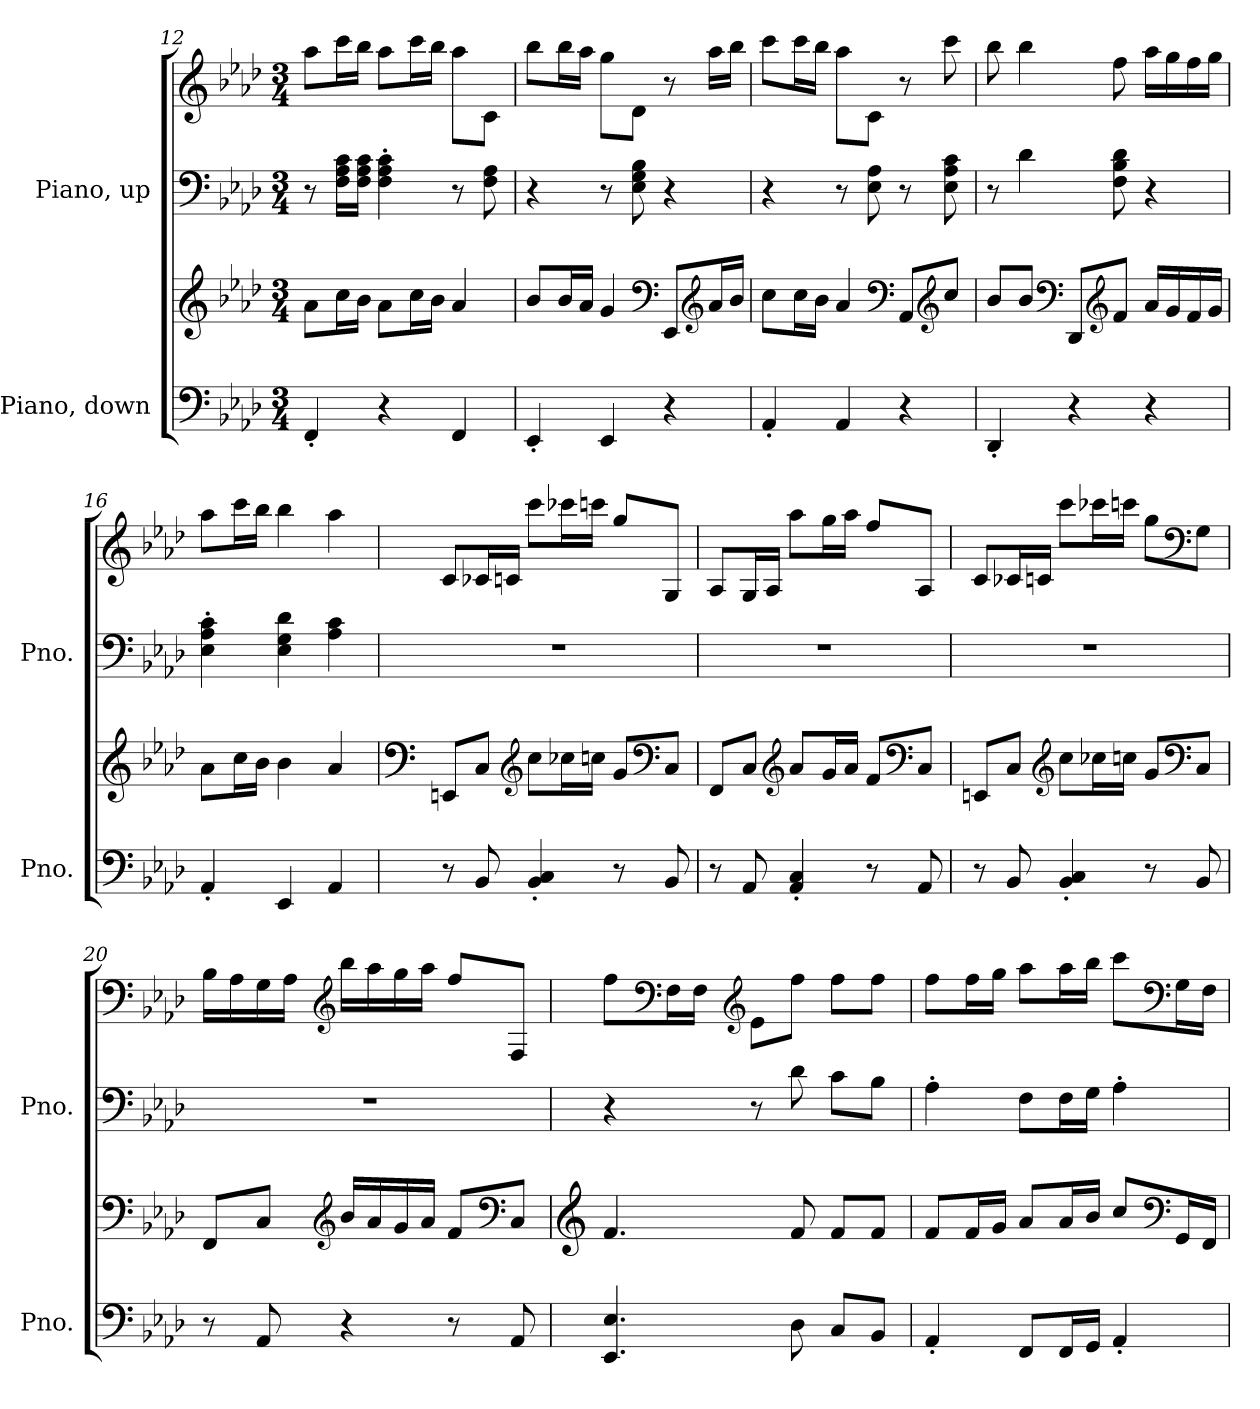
**kern	**kern	**kern	**kern
*part2	*part2	*part1	*part1
*staff4	*staff3	*staff2	*staff1
*I"Piano, down	*	*I"Piano, up	*
*I'Pno.	*	*I'Pno.	*
!!LO:LB:g=z
*clefF4	*clefG2	*clefF4	*clefG2
*k[b-e-a-d-]	*k[b-e-a-d-]	*k[b-e-a-d-]	*k[b-e-a-d-]
*M3/4	*M3/4	*M3/4	*M3/4
=12	=12	=12	=12
4FF'/	8a-\L	8r	8aa-\L
.	16cc\L	16F\ 16A-\ 16c\LL	16ccc\L
.	16b-\JJ	16F\ 16A-\ 16c\JJ	16bb-\JJ
4r	8a-\L	4F\' 4A-\' 4c\'	8aa-\L
.	16cc\L	.	16ccc\L
.	16b-\JJ	.	16bb-\JJ
4FF/	4a-/	8r	8aa-\L
.	.	8F\ 8A-\	8c\J
=13	=13	=13	=13
4EE-'/	8b-/L	4r	8bb-\L
.	16b-/L	.	16bb-\L
.	16a-/JJ	.	16aa-\JJ
4EE-/	4g/	8r	8gg\L
.	.	8E-\ 8G\ 8B-\	8d-\J
*	*clefF4	*	*
4r	8EE-/L	4r	8r
*	*clefG2	*	*
.	16a-/L	.	16aa-\LL
.	16b-/JJ	.	16bb-\JJ
=14	=14	=14	=14
4AA-'/	8cc\L	4r	8ccc\L
.	16cc\L	.	16ccc\L
.	16b-\JJ	.	16bb-\JJ
4AA-/	4a-/	8r	8aa-\L
.	.	8E-\ 8A-\	8c\J
*	*clefF4	*	*
4r	8AA-/L	8r	8r
*	*clefG2	*	*
.	8cc/J	8E-\ 8A-\ 8c\	8ccc\
!!LO:LB:g=z
=15	=15	=15	=15
4DD-'/	8b-/L	8r	8bb-\
.	8b-/J	4d-\	4bb-\
*	*clefF4	*	*
4r	8DD-/L	.	.
*	*clefG2	*	*
.	8f/J	8F\ 8B-\ 8d-\	8ff\
4r	16a-/LL	4r	16aa-\LL
.	16g/	.	16gg\
.	16f/	.	16ff\
.	16g/JJ	.	16gg\JJ
=16	=16	=16	=16
4AA-'/	8a-\L	4E-\' 4A-\' 4c\'	8aa-\L
.	16cc\L	.	16ccc\L
.	16b-\JJ	.	16bb-\JJ
4EE-/	4b-\	4E-\ 4G\ 4d-\	4bb-\
4AA-/	4a-/	4A-\ 4c\	4aa-\
=17	=17	=17	=17
*	*clefF4	*	*
8r	8EEn/L	2.r	8c/L
8BB-/	8C/J	.	16c-X/L
.	.	.	16cn/JJ
*	*clefG2	*	*
4BB-/' 4C/'	8cc\L	.	8ccc\L
.	16cc-X\L	.	16ccc-X\L
.	16ccn\JJ	.	16cccn\JJ
8r	8g/L	.	8gg/L
*	*clefF4	*	*
8BB-/	8C/J	.	8G/J
!!LO:PB:g=z
=18	=18	=18	=18
8r	8FF/L	2.r	8A-/L
8AA-/	8C/J	.	16G/L
.	.	.	16A-/JJ
*	*clefG2	*	*
4AA-/' 4C/'	8a-/L	.	8aa-\L
.	16g/L	.	16gg\L
.	16a-/JJ	.	16aa-\JJ
8r	8f/L	.	8ff/L
*	*clefF4	*	*
8AA-/	8C/J	.	8A-/J
=19	=19	=19	=19
8r	8EEn/L	2.r	8c/L
8BB-/	8C/J	.	16c-X/L
.	.	.	16cn/JJ
*	*clefG2	*	*
4BB-/' 4C/'	8cc\L	.	8ccc\L
.	16cc-X\L	.	16ccc-X\L
.	16ccn\JJ	.	16cccn\JJ
8r	8g/L	.	8gg\L
*	*clefF4	*	*clefF4
8BB-/	8C/J	.	8G\J
!!LO:LB:g=z
=20	=20	=20	=20
8r	8FF/L	2.r	16B-\LL
.	.	.	16A-\
8AA-/	8C/J	.	16G\
.	.	.	16A-\JJ
*	*clefG2	*	*clefG2
4r	16b-/LL	.	16bb-\LL
.	16a-/	.	16aa-\
.	16g/	.	16gg\
.	16a-/JJ	.	16aa-\JJ
8r	8f/L	.	8ff/L
*	*clefF4	*	*
8AA-/	8C/J	.	8F/J
=21	=21	=21	=21
*	*clefG2	*	*
4.EE-/ 4.E-/	4.f/	4r	8ff\L
*	*	*	*clefF4
.	.	.	16F\L
.	.	.	16F\JJ
*	*	*	*clefG2
.	.	8r	8e-\L
8D-\	8f/	8d-\	8ff\J
8C/L	8f/L	8c\L	8ff\L
8BB-/J	8f/J	8B-\J	8ff\J
=22	=22	=22	=22
4AA-'/	8f/L	4A-'\	8ff\L
.	16f/L	.	16ff\L
.	16g/JJ	.	16gg\JJ
8FF/L	8a-/L	8F\L	8aa-\L
16FF/L	16a-/L	16F\L	16aa-\L
16GG/JJ	16b-/JJ	16G\JJ	16bb-\JJ
4AA-'/	8cc/L	4A-'\	8ccc\L
*	*clefF4	*	*clefF4
.	16GG/L	.	16G\L
.	16FF/JJ	.	16F\JJ
=	=	=	=
*-	*-	*-	*-
